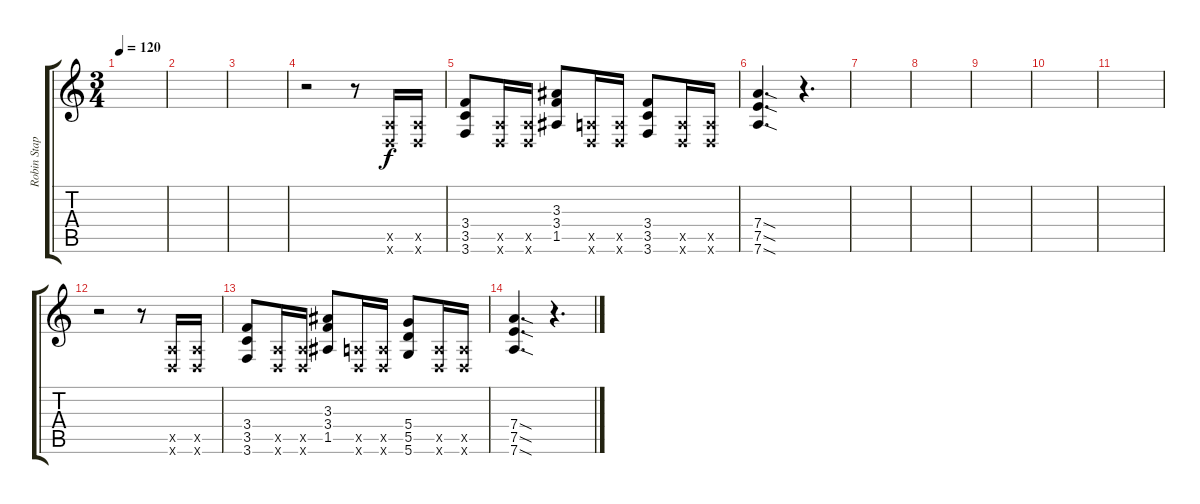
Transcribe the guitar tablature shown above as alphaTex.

\track ("Robin Staps" "Robin Stap") {instrument distortionguitar}
\staff {score tabs}
\tuning (E4 B3 G3 D3 A2 D2) {hide}
\ts (3 4)
\tempo 120
\clef g2
\ks c
|
|
|
r.2 r.8 (0.5{x} 0.6{x}).16 (0.5{x} 0.6{x}).16 |
(3.4 3.5 3.6).8 (0.5{x} 0.6{x}).16 (0.5{x} 0.6{x}).16 (3.3 3.4 1.5).8 (0.5{x} 0.6{x}).16 (0.5{x} 0.6{x}).16 (3.4 3.5 3.6).8 (0.5{x} 0.6{x}).16 (0.5{x} 0.6{x}).16 |
(7.4{sod} 7.5{sod} 7.6{sod}).4{d} r.4{d} |
|
|
|
|
|
r.2 r.8 (0.5{x} 0.6{x}).16 (0.5{x} 0.6{x}).16 |
(3.4 3.5 3.6).8 (0.5{x} 0.6{x}).16 (0.5{x} 0.6{x}).16 (3.3 3.4 1.5).8 (0.5{x} 0.6{x}).16 (0.5{x} 0.6{x}).16 (5.4 5.5 5.6).8 (0.5{x} 0.6{x}).16 (0.5{x} 0.6{x}).16 |
(7.4{sod} 7.5{sod} 7.6{sod}).4{d} r.4{d}
